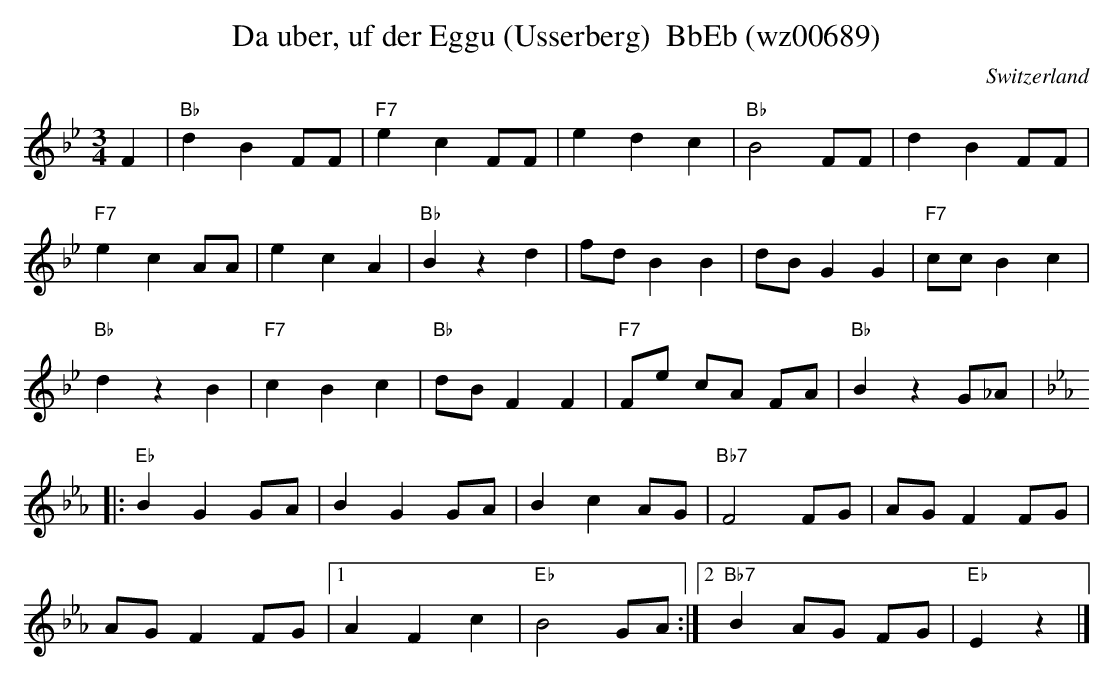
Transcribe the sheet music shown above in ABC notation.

X:1
T: Da uber, uf der Eggu (Usserberg)  BbEb (wz00689)
O:Switzerland
M:3/4
L:1/8
K:Bb major
F2|"Bb"d2B2FF | "F7"e2c2FF | e2d2c2 | "Bb"B4FF | d2B2FF |
"F7"e2c2AA | e2c2A2 | "Bb"B2z2d2 | fdB2B2 | dBG2G2 | "F7"ccB2c2 |
"Bb"d2z2B2 | "F7"c2B2c2 | "Bb"dB F2F2 | "F7"Fe cA FA | "Bb"B2z2 G_A |: [K:Eb]
 "Eb"B2G2GA | B2G2GA | B2c2 AG | "Bb7"F4FG | AGF2FG |
AGF2FG |1 A2F2c2 | "Eb"B4GA :|2 "Bb7"B2AG FG | "Eb"E2z2 |]
